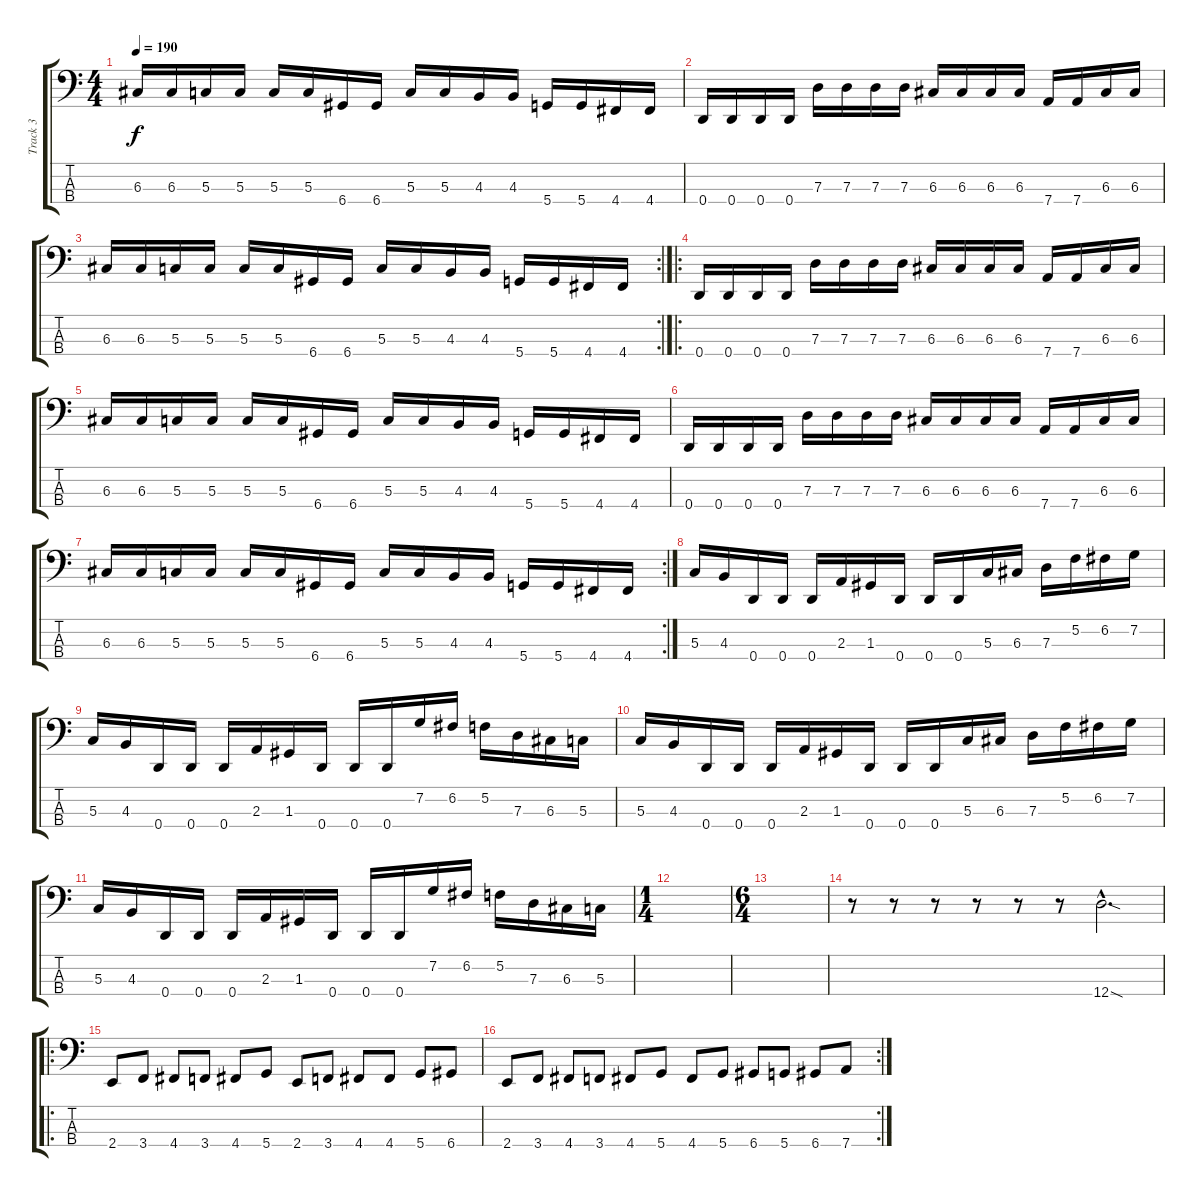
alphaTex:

\track ("Track 3" "Track 3") {instrument fretlessbass}
\staff {score tabs}
\tuning (F2 C2 G1 D1) {hide}
\ts (4 4)
\tempo 190
\clef f4
\ks c
6.3.16{dy f} 6.3.16 5.3.16 5.3.16 5.3.16 5.3.16 6.4.16 6.4.16 5.3.16 5.3.16 4.3.16 4.3.16 5.4.16 5.4.16 4.4.16 4.4.16 |
0.4.16 0.4.16 0.4.16 0.4.16 7.3.16 7.3.16 7.3.16 7.3.16 6.3.16 6.3.16 6.3.16 6.3.16 7.4.16 7.4.16 6.3.16 6.3.16 |
\rc 2
6.3.16 6.3.16 5.3.16 5.3.16 5.3.16 5.3.16 6.4.16 6.4.16 5.3.16 5.3.16 4.3.16 4.3.16 5.4.16 5.4.16 4.4.16 4.4.16 |
\ro
0.4.16 0.4.16 0.4.16 0.4.16 7.3.16 7.3.16 7.3.16 7.3.16 6.3.16 6.3.16 6.3.16 6.3.16 7.4.16 7.4.16 6.3.16 6.3.16 |
6.3.16 6.3.16 5.3.16 5.3.16 5.3.16 5.3.16 6.4.16 6.4.16 5.3.16 5.3.16 4.3.16 4.3.16 5.4.16 5.4.16 4.4.16 4.4.16 |
0.4.16 0.4.16 0.4.16 0.4.16 7.3.16 7.3.16 7.3.16 7.3.16 6.3.16 6.3.16 6.3.16 6.3.16 7.4.16 7.4.16 6.3.16 6.3.16 |
\rc 2
6.3.16 6.3.16 5.3.16 5.3.16 5.3.16 5.3.16 6.4.16 6.4.16 5.3.16 5.3.16 4.3.16 4.3.16 5.4.16 5.4.16 4.4.16 4.4.16 |
5.3.16 4.3.16 0.4.16 0.4.16 0.4.16 2.3.16 1.3.16 0.4.16 0.4.16 0.4.16 5.3.16 6.3.16 7.3.16 5.2.16 6.2.16 7.2.16 |
5.3.16 4.3.16 0.4.16 0.4.16 0.4.16 2.3.16 1.3.16 0.4.16 0.4.16 0.4.16 7.2.16 6.2.16 5.2.16 7.3.16 6.3.16 5.3.16 |
5.3.16 4.3.16 0.4.16 0.4.16 0.4.16 2.3.16 1.3.16 0.4.16 0.4.16 0.4.16 5.3.16 6.3.16 7.3.16 5.2.16 6.2.16 7.2.16 |
5.3.16 4.3.16 0.4.16 0.4.16 0.4.16 2.3.16 1.3.16 0.4.16 0.4.16 0.4.16 7.2.16 6.2.16 5.2.16 7.3.16 6.3.16 5.3.16 |
\ts (1 4)
|
\ts (6 4)
|
r.8 r.8 r.8 r.8 r.8 r.8 12.4{sod hac}.2{d} |
\ro
2.4.8 3.4.8 4.4.8 3.4.8 4.4.8 5.4.8 2.4.8 3.4.8 4.4.8 4.4.8 5.4.8 6.4.8 |
\rc 2
2.4.8 3.4.8 4.4.8 3.4.8 4.4.8 5.4.8 4.4.8 5.4.8 6.4.8 5.4.8 6.4.8 7.4.8
